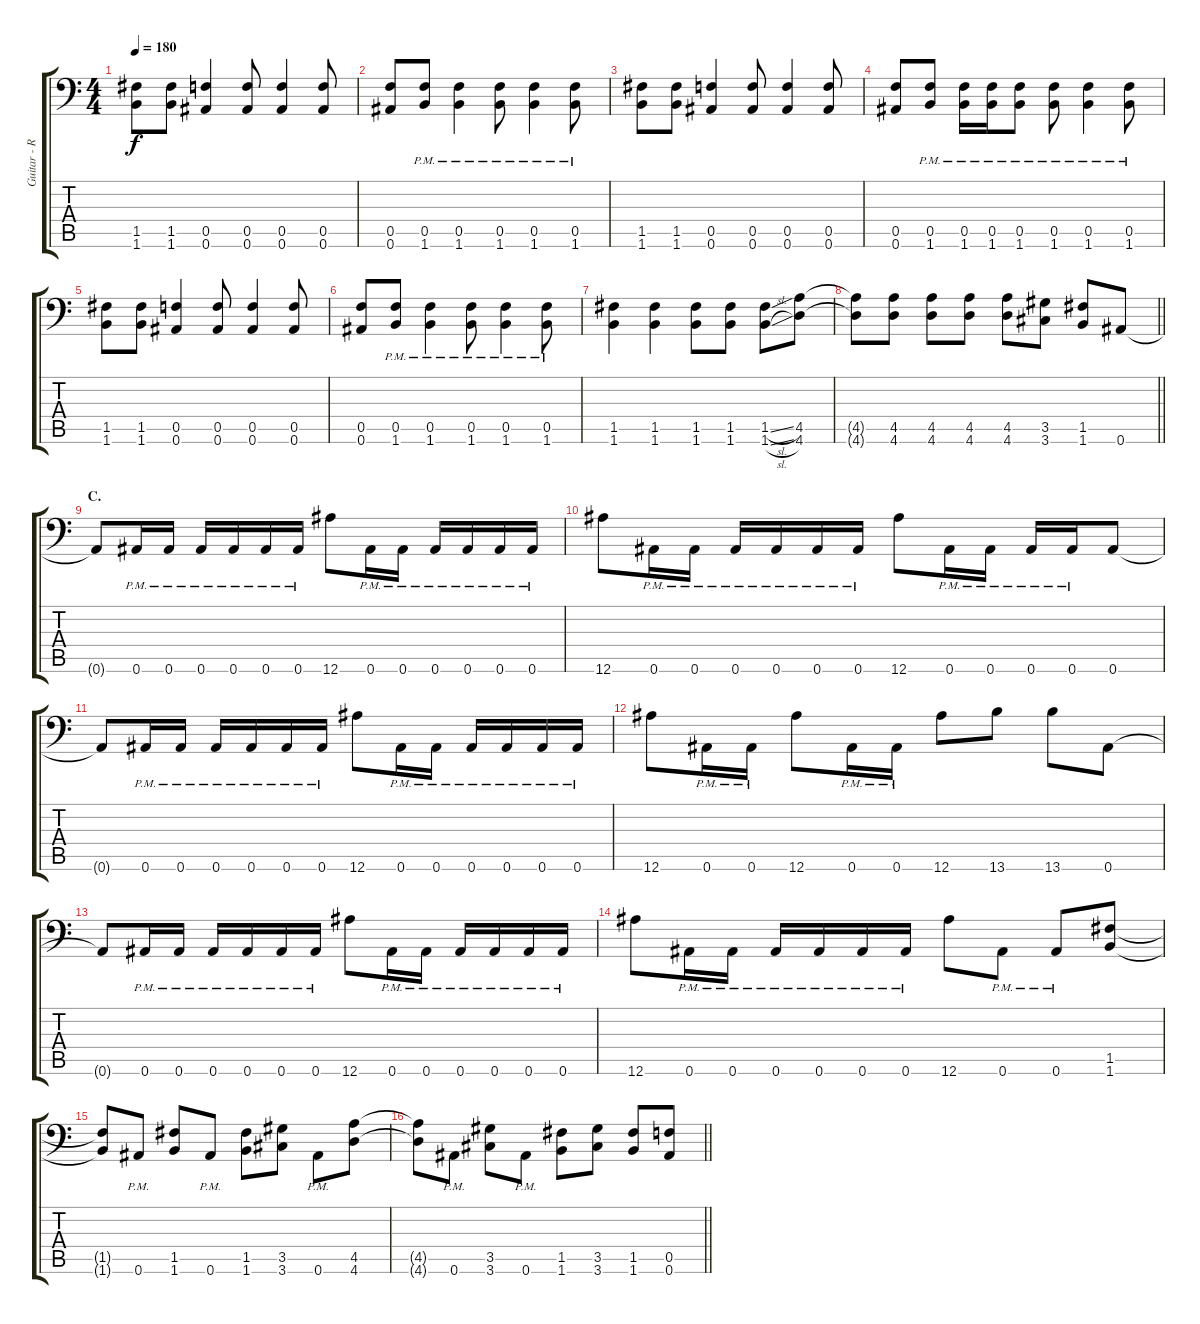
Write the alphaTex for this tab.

\track ("Guitar - Right" "Guitar - R") {instrument distortionguitar}
\staff {score tabs}
\tuning (C4 G3 Eb3 Bb2 F2 Bb1) {hide}
\ts (4 4)
\tempo 180
\clef f4
\ks c
(1.5 1.6).8{dy f} (1.5 1.6).8 (0.5 0.6).4 (0.5 0.6).8 (0.5 0.6).4 (0.5 0.6).8 |
(0.5 0.6).8 (0.5{pm} 1.6{pm}).8 (0.5{pm} 1.6{pm}).4 (0.5{pm} 1.6{pm}).8 (0.5{pm} 1.6{pm}).4 (0.5{pm} 1.6{pm}).8 |
(1.5 1.6).8 (1.5 1.6).8 (0.5 0.6).4 (0.5 0.6).8 (0.5 0.6).4 (0.5 0.6).8 |
(0.5 0.6).8 (0.5{pm} 1.6{pm}).8 (0.5{pm} 1.6{pm}).16 (0.5{pm} 1.6{pm}).16 (0.5{pm} 1.6{pm}).8 (0.5{pm} 1.6{pm}).8 (0.5{pm} 1.6{pm}).4 (0.5{pm} 1.6{pm}).8 |
(1.5 1.6).8 (1.5 1.6).8 (0.5 0.6).4 (0.5 0.6).8 (0.5 0.6).4 (0.5 0.6).8 |
(0.5 0.6).8 (0.5{pm} 1.6{pm}).8 (0.5{pm} 1.6{pm}).4 (0.5{pm} 1.6{pm}).8 (0.5{pm} 1.6{pm}).4 (0.5{pm} 1.6{pm}).8 |
(1.5 1.6).4 (1.5 1.6).4 (1.5 1.6).8 (1.5 1.6).8 (1.5{sl} 1.6{sl}).8 (4.5 4.6).8 |
\barLineRight lightlight
(4.5{t} 4.6{t}).8 (4.5 4.6).8 (4.5 4.6).8 (4.5 4.6).8 (4.5 4.6).8 (3.5 3.6).8 (1.5 1.6).8 0.6.8 |
\section ("" "C.")
0.6{t}.8 0.6{pm}.16 0.6{pm}.16 0.6{pm}.16 0.6{pm}.16 0.6{pm}.16 0.6{pm}.16 12.6.8 0.6{pm}.16 0.6{pm}.16 0.6{pm}.16 0.6{pm}.16 0.6{pm}.16 0.6{pm}.16 |
12.6.8 0.6{pm}.16 0.6{pm}.16 0.6{pm}.16 0.6{pm}.16 0.6{pm}.16 0.6{pm}.16 12.6.8 0.6{pm}.16 0.6{pm}.16 0.6{pm}.16 0.6{pm}.16 0.6.8 |
0.6{t}.8 0.6{pm}.16 0.6{pm}.16 0.6{pm}.16 0.6{pm}.16 0.6{pm}.16 0.6{pm}.16 12.6.8 0.6{pm}.16 0.6{pm}.16 0.6{pm}.16 0.6{pm}.16 0.6{pm}.16 0.6{pm}.16 |
12.6.8 0.6{pm}.16 0.6{pm}.16 12.6.8 0.6{pm}.16 0.6{pm}.16 12.6.8 13.6.8 13.6.8 0.6.8 |
0.6{t}.8 0.6{pm}.16 0.6{pm}.16 0.6{pm}.16 0.6{pm}.16 0.6{pm}.16 0.6{pm}.16 12.6.8 0.6{pm}.16 0.6{pm}.16 0.6{pm}.16 0.6{pm}.16 0.6{pm}.16 0.6{pm}.16 |
12.6.8 0.6{pm}.16 0.6{pm}.16 0.6{pm}.16 0.6{pm}.16 0.6{pm}.16 0.6{pm}.16 12.6.8 0.6{pm}.8 0.6{pm}.8 (1.5 1.6).8 |
(1.5{t} 1.6{t}).8 0.6{pm}.8 (1.5 1.6).8 0.6{pm}.8 (1.5 1.6).8 (3.5 3.6).8 0.6{pm}.8 (4.5 4.6).8 |
\barLineRight lightlight
(4.5{t} 4.6{t}).8 0.6{pm}.8 (3.5 3.6).8 0.6{pm}.8 (1.5 1.6).8 (3.5 3.6).8 (1.5 1.6).8 (0.5 0.6).8
